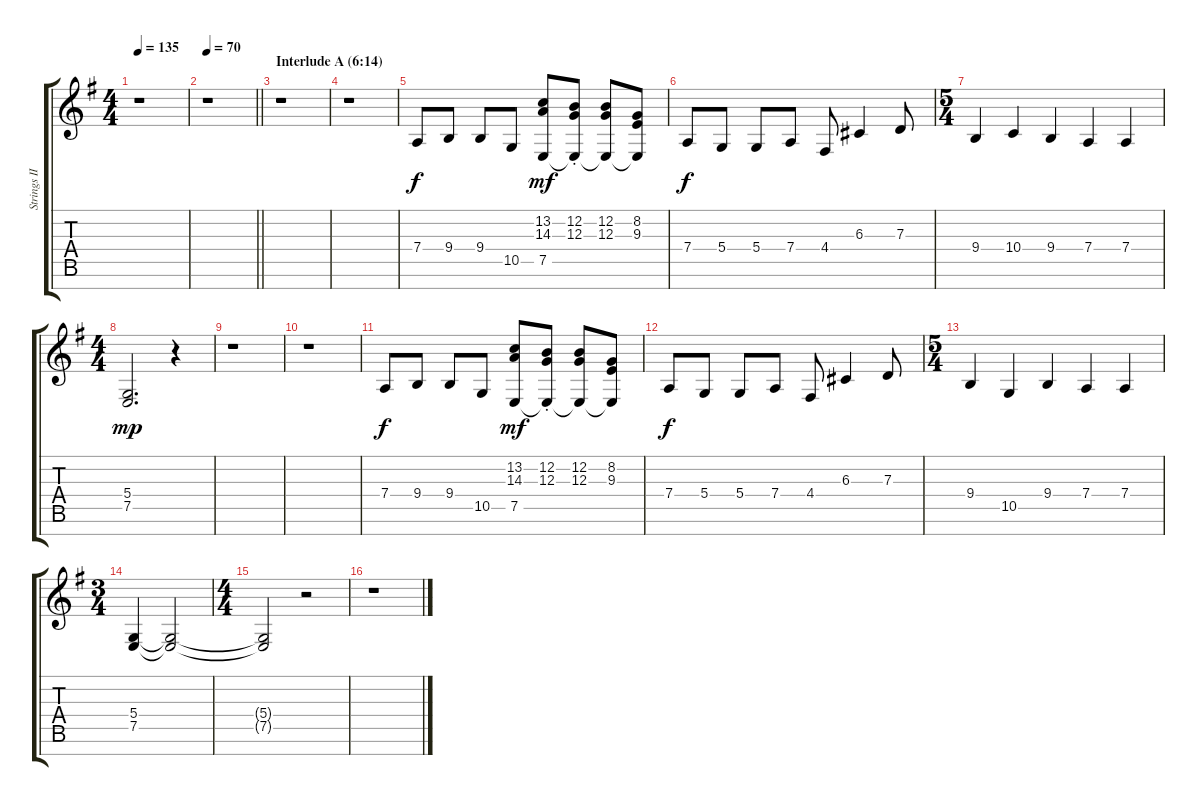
\track ("Strings III" "Strings II") {instrument stringensemble1}
\staff {score tabs}
\tuning (E4 B3 G3 D3 A2 E2 B1) {hide}
\ts (4 4)
\tempo 135
\clef g2
\ks eminor
r.1{dy f} |
\tempo 70
\barLineRight lightlight
r.1 |
\section ("" "Interlude A (6:14)")
r.1 |
r.1 |
7.4.8 9.4.8 9.4.8 10.5.8 (13.2 14.3 7.5).8{dy mf} (12.2{st} 12.3 7.5{t}).8 (12.2 12.3 7.5{t}).8 (8.2 9.3 7.5{t}).8 |
7.4.8{dy f} 5.4.8 5.4.8 7.4.8 4.4.8 6.3.4 7.3.8 |
\ts (5 4)
9.4.4 10.4.4 9.4.4 7.4.4 7.4.4 |
\ts (4 4)
(5.4 7.5).2{d dy mp} r.4 |
r.1 |
r.1 |
7.4.8{dy f} 9.4.8 9.4.8 10.5.8 (13.2 14.3 7.5).8{dy mf} (12.2{st} 12.3 7.5{t}).8 (12.2 12.3 7.5{t}).8 (8.2 9.3 7.5{t}).8 |
7.4.8{dy f} 5.4.8 5.4.8 7.4.8 4.4.8 6.3.4 7.3.8 |
\ts (5 4)
9.4.4 10.5.4 9.4.4 7.4.4 7.4.4 |
\ts (3 4)
(5.4 7.5).4 (5.4{t} 7.5{t}).2{volume 0} |
\ts (4 4)
(5.4{t} 7.5{t}).2 r.2 |
r.1
